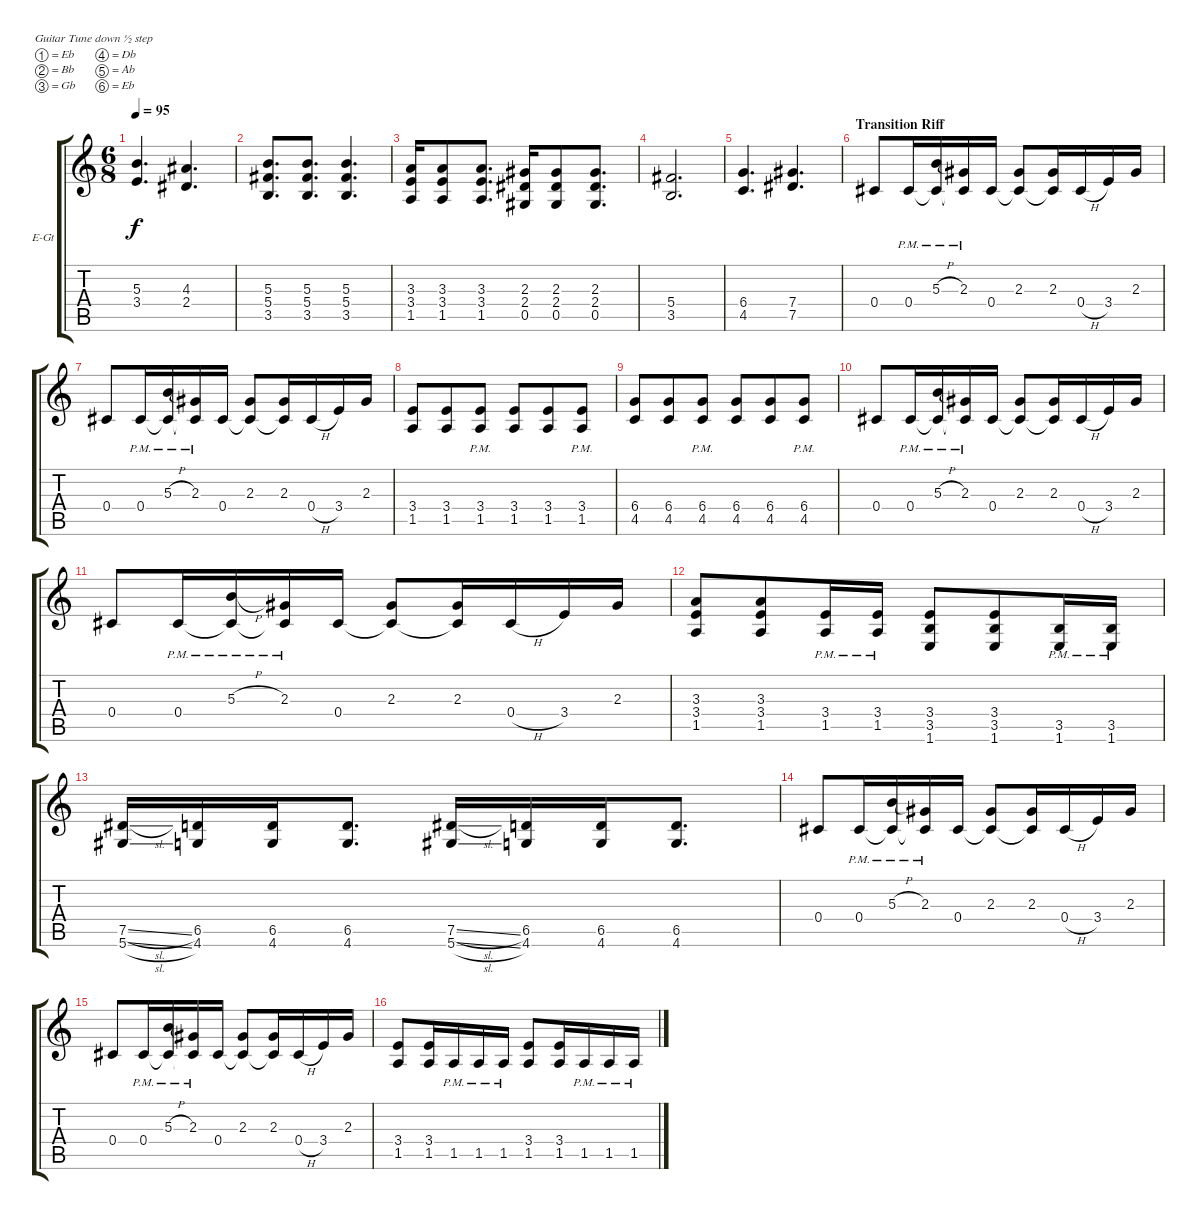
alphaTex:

\bracketExtendMode groupsimilarinstruments
\firstSystemTrackNameOrientation horizontal
\otherSystemsTrackNameOrientation horizontal
\track ("Electric Guitar 1" "E-Gt") {instrument distortionguitar}
\staff {score tabs}
\tuning (Eb4 Bb3 Gb3 Db3 Ab2 Eb2)
\ts (6 8)
\tempo 95
\clef g2
\ks c
(3.4 5.3).4{d dy f} (4.3 2.4).4{d} |
(3.5 5.4 5.3).8{d} (5.3 5.4 3.5).8{d} (3.5 5.4 5.3).4{d} |
(1.5 3.4 3.3).16 (1.5 3.4 3.3).8 (1.5 3.4 3.3).8{d} (0.5 2.4 2.3).16 (0.5 2.4 2.3).8 (0.5 2.4 2.3).8{d} |
(5.4 3.5).2{d} |
(4.5 6.4).4{d} (7.5 7.4).4{d} |
\section ("" "Transition Riff")
0.4.8 0.4{pm}.16 (5.3{h} 0.4{pm t}).16 (2.3 0.4{pm t}).16 0.4.16 (2.3 0.4{t}).8 (2.3 0.4{t}).16 0.4{h}.16 3.4.16 2.3.16 |
0.4.8 0.4{pm}.16 (5.3{h} 0.4{pm t}).16 (2.3 0.4{pm t}).16 0.4.16 (2.3 0.4{t}).8 (2.3 0.4{t}).16 0.4{h}.16 3.4.16 2.3.16 |
(1.5 3.4).8 (3.4 1.5).8 (1.5{pm} 3.4{pm}).8 (1.5 3.4).8 (3.4 1.5).8 (3.4{pm} 1.5).8 |
(4.5 6.4).8 (6.4 4.5).8 (6.4{pm} 4.5{pm}).8 (6.4 4.5).8 (6.4 4.5).8 (6.4{pm} 4.5{pm}).8 |
0.4.8 0.4{pm}.16 (5.3{h} 0.4{pm t}).16 (2.3 0.4{pm t}).16 0.4.16 (2.3 0.4{t}).8 (2.3 0.4{t}).16 0.4{h}.16 3.4.16 2.3.16 |
0.4.8 0.4{pm}.16 (5.3{h} 0.4{pm t}).16 (2.3 0.4{pm t}).16 0.4.16 (2.3 0.4{t}).8 (2.3 0.4{t}).16 0.4{h}.16 3.4.16 2.3.16 |
(1.5 3.4 3.3).8 (3.3 3.4 1.5).8 (1.5{pm} 3.4{pm}).16 (1.5{pm} 3.4{pm}).16 (1.6 3.5 3.4).8 (3.4 3.5 1.6).8 (1.6{pm} 3.5{pm}).16 (1.6{pm} 3.5{pm}).16 |
(5.6{sl} 7.5{sl}).16 (4.6 6.5).16 (4.6 6.5).16 (4.6 6.5).8{d} (5.6{sl} 7.5{sl}).16 (4.6 6.5).16 (4.6 6.5).16 (4.6 6.5).8{d} |
0.4.8 0.4{pm}.16 (5.3{h} 0.4{pm t}).16 (2.3 0.4{pm t}).16 0.4.16 (2.3 0.4{t}).8 (2.3 0.4{t}).16 0.4{h}.16 3.4.16 2.3.16 |
0.4.8 0.4{pm}.16 (5.3{h} 0.4{pm t}).16 (2.3 0.4{pm t}).16 0.4.16 (2.3 0.4{t}).8 (2.3 0.4{t}).16 0.4{h}.16 3.4.16 2.3.16 |
(1.5 3.4).8 (3.4 1.5).16 1.5{pm}.16 1.5{pm}.16 1.5{pm}.16 (1.5 3.4).8 (3.4 1.5).16 1.5{pm}.16 1.5{pm}.16 1.5{pm}.16
